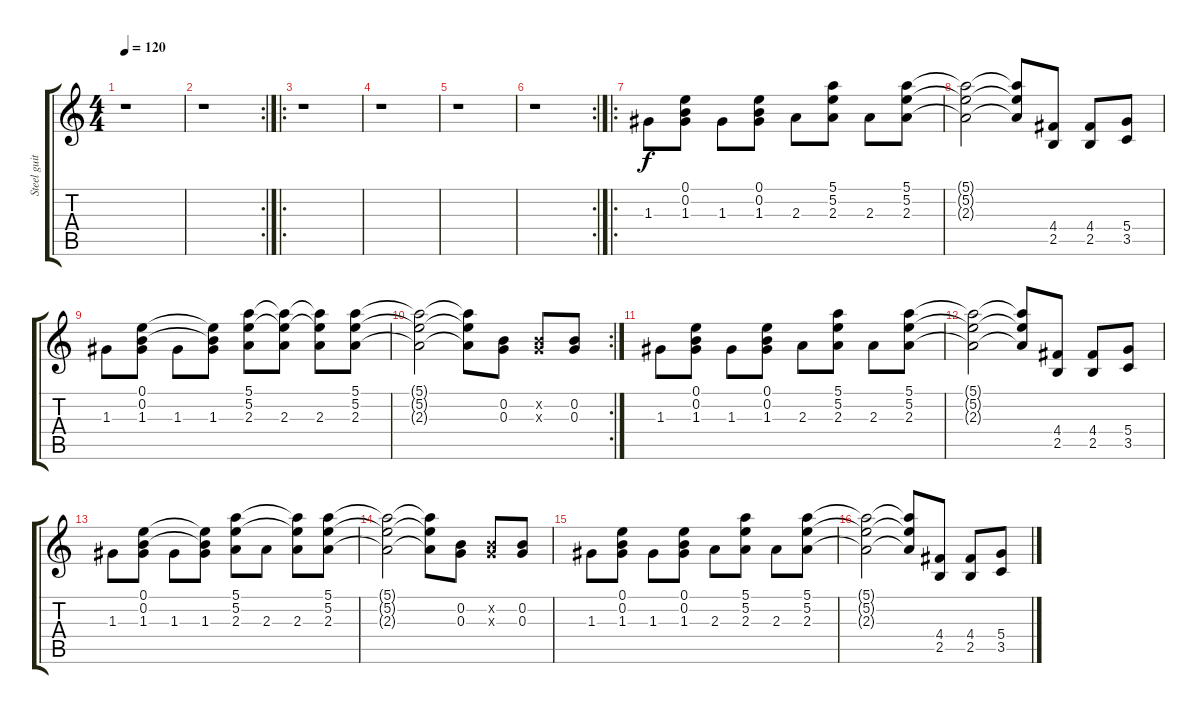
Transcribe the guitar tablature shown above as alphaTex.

\track ("Steel guitar" "Steel guit") {instrument acousticguitarsteel}
\staff {score tabs}
\tuning (E4 B3 G3 D3 A2 E2) {hide}
\ts (4 4)
\tempo 120
\clef g2
\ks c
r.1{dy f} |
\rc 2
r.1 |
\ro
r.1 |
r.1 |
r.1 |
\rc 2
r.1 |
\ro
1.3.8{volume 13} (0.1 0.2 1.3).8 1.3.8 (0.1 0.2 1.3).8 2.3.8 (5.1 5.2 2.3).8 2.3.8 (5.1 5.2 2.3).8 |
(5.1{t} 5.2{t} 2.3{t}).2 (5.1{t} 5.2{t} 2.3{t}).8 (4.4 2.5).8 (4.4 2.5).8 (5.4 3.5).8 |
1.3.8 (0.1 0.2 1.3).8 1.3.8 (0.1{t} 0.2{t} 1.3).8 (5.1 5.2 2.3).8 (5.1{t} 5.2{t} 2.3).8 (5.1{t} 5.2{t} 2.3).8 (5.1 5.2 2.3).8 |
\rc 2
(5.1{t} 5.2{t} 2.3{t}).2 (5.1{t} 5.2{t} 2.3{t}).8 (0.2 0.3).8 (0.2{x} 0.3{x}).8 (0.2 0.3).8 |
1.3.8 (0.1 0.2 1.3).8 1.3.8 (0.1 0.2 1.3).8 2.3.8 (5.1 5.2 2.3).8 2.3.8 (5.1 5.2 2.3).8 |
(5.1{t} 5.2{t} 2.3{t}).2 (5.1{t} 5.2{t} 2.3{t}).8 (4.4 2.5).8 (4.4 2.5).8 (5.4 3.5).8 |
1.3.8 (0.1 0.2 1.3).8 1.3.8 (0.1{t} 0.2{t} 1.3).8 (5.1 5.2 2.3).8 2.3.8 (5.1{t} 5.2{t} 2.3).8 (5.1 5.2 2.3).8 |
(5.1{t} 5.2{t} 2.3{t}).2 (5.1{t} 5.2{t} 2.3{t}).8 (0.2 0.3).8 (0.2{x} 0.3{x}).8 (0.2 0.3).8 |
1.3.8 (0.1 0.2 1.3).8 1.3.8 (0.1 0.2 1.3).8 2.3.8 (5.1 5.2 2.3).8 2.3.8 (5.1 5.2 2.3).8 |
(5.1{t} 5.2{t} 2.3{t}).2 (5.1{t} 5.2{t} 2.3{t}).8 (4.4 2.5).8 (4.4 2.5).8 (5.4 3.5).8
